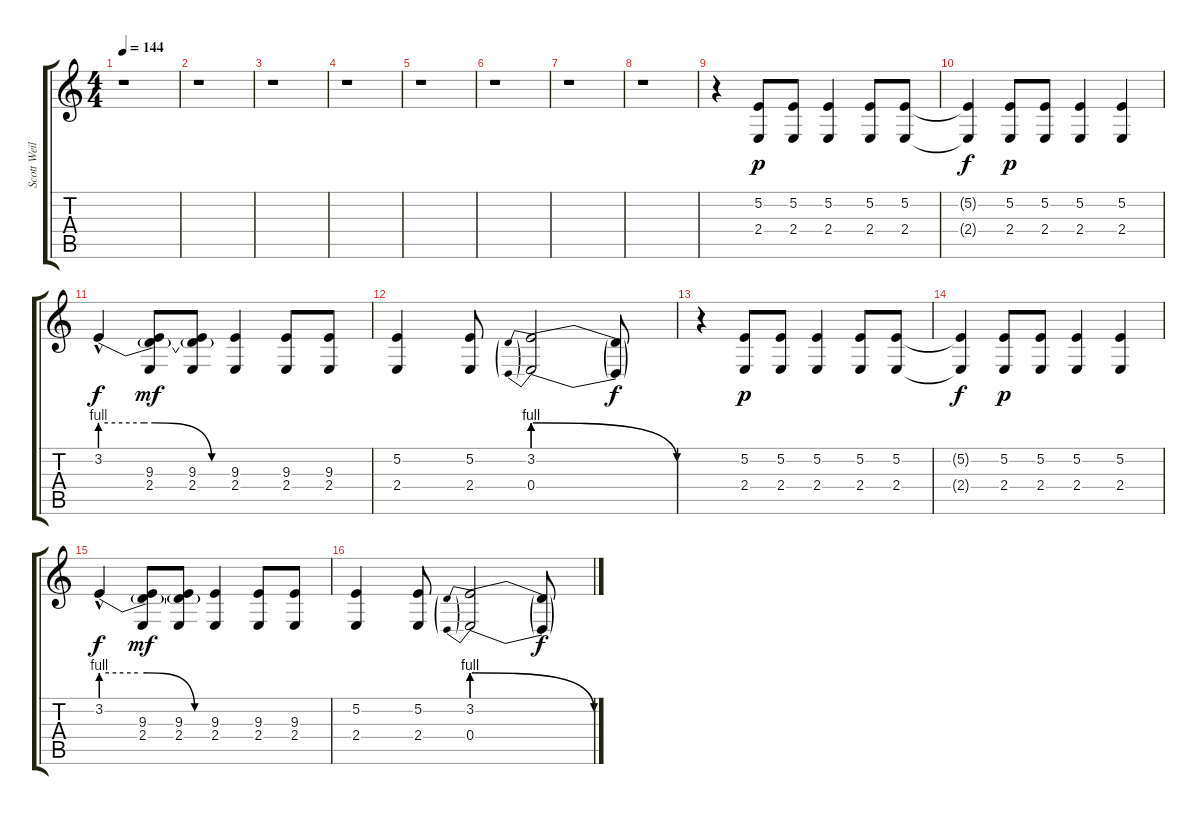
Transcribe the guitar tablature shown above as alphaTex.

\track ("Scott Weiland" "Scott Weil") {instrument bassoon}
\staff {score tabs}
\tuning (E4 B3 G3 D3 A2 E2) {hide}
\ts (4 4)
\tempo 144
\clef g2
\ks c
r.1{dy f} |
r.1 |
r.1 |
r.1 |
r.1 |
r.1 |
r.1 |
r.1 |
r.4 (5.2 2.4).8{dy p volume 13} (5.2 2.4).8 (5.2 2.4).4 (5.2 2.4).8 (5.2 2.4).8 |
(5.2{t} 2.4{t}).4{dy f} (5.2 2.4).8{dy p} (5.2 2.4).8 (5.2 2.4).4 (5.2 2.4).4 |
3.2{be (custom 0 4 20 4 25 4 51 0 60 0) hac}.4{dy f} (3.2{t} 9.3 2.4).8{dy mf} (3.2{t} 9.3 2.4).8 (9.3 2.4).4 (9.3 2.4).8 (9.3 2.4).8 |
(5.2 2.4).4 (5.2 2.4).8 (3.2{be (prebendrelease 0 4 60 0)} 0.4{be (prebendrelease 0 4 60 0)}).2 (3.2{t} 0.4{t}).8{dy f} |
r.4 (5.2 2.4).8{dy p} (5.2 2.4).8 (5.2 2.4).4 (5.2 2.4).8 (5.2 2.4).8 |
(5.2{t} 2.4{t}).4{dy f} (5.2 2.4).8{dy p} (5.2 2.4).8 (5.2 2.4).4 (5.2 2.4).4 |
3.2{be (custom 0 4 20 4 25 4 51 0 60 0) hac}.4{dy f} (3.2{t} 9.3 2.4).8{dy mf} (3.2{t} 9.3 2.4).8 (9.3 2.4).4 (9.3 2.4).8 (9.3 2.4).8 |
(5.2 2.4).4 (5.2 2.4).8 (3.2{be (prebendrelease 0 4 60 0)} 0.4{be (prebendrelease 0 4 60 0)}).2 (3.2{t} 0.4{t}).8{dy f}
